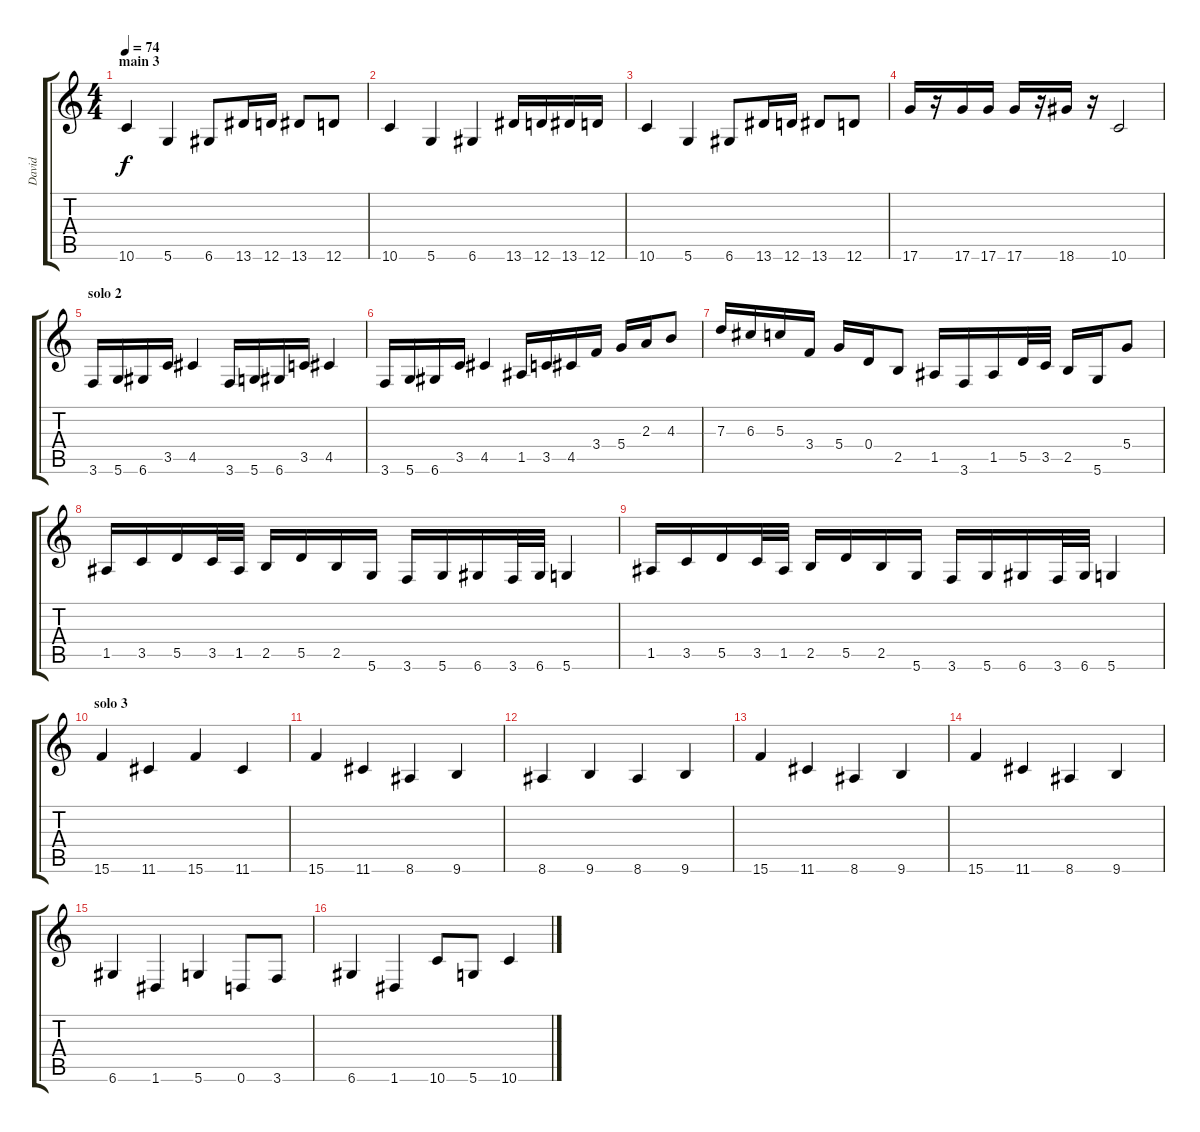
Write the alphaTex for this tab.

\track ("David" "David") {instrument electricbassfinger}
\staff {score tabs}
\tuning (E4 B3 G3 D3 A2 D2) {hide}
\ts (4 4)
\section ("" "main 3")
\tempo 74
\clef g2
\ks c
10.6.4{dy f} 5.6.4 6.6.8 13.6.16 12.6.16 13.6.8 12.6.8 |
10.6.4 5.6.4 6.6.4 13.6.16 12.6.16 13.6.16 12.6.16 |
10.6.4 5.6.4 6.6.8 13.6.16 12.6.16 13.6.8 12.6.8 |
17.6.16 r.16 17.6.16 17.6.16 17.6.16 r.16 18.6.16 r.16 10.6.2 |
\section ("" "solo 2")
3.6.16 5.6.16 6.6.16 3.5.16 4.5.4 3.6.16 5.6.16 6.6.16 3.5.16 4.5.4 |
3.6.16 5.6.16 6.6.16 3.5.16 4.5.4 1.5.16 3.5.16 4.5.16 3.4.16 5.4.16 2.3.16 4.3.8 |
7.3.16 6.3.16 5.3.16 3.4.16 5.4.16 0.4.16 2.5.8 1.5.16 3.6.16 1.5.16 5.5.32 3.5.32 2.5.16 5.6.16 5.4.8 |
1.5.16 3.5.16 5.5.16 3.5.32 1.5.32 2.5.16 5.5.16 2.5.16 5.6.16 3.6.16 5.6.16 6.6.16 3.6.32 6.6.32 5.6.4 |
1.5.16 3.5.16 5.5.16 3.5.32 1.5.32 2.5.16 5.5.16 2.5.16 5.6.16 3.6.16 5.6.16 6.6.16 3.6.32 6.6.32 5.6.4 |
\section ("" "solo 3")
15.6.4 11.6.4 15.6.4 11.6.4 |
15.6.4 11.6.4 8.6.4 9.6.4 |
8.6.4 9.6.4 8.6.4 9.6.4 |
15.6.4 11.6.4 8.6.4 9.6.4 |
15.6.4 11.6.4 8.6.4 9.6.4 |
6.6.4 1.6.4 5.6.4 0.6.8 3.6.8 |
6.6.4 1.6.4 10.6.8 5.6.8 10.6.4
